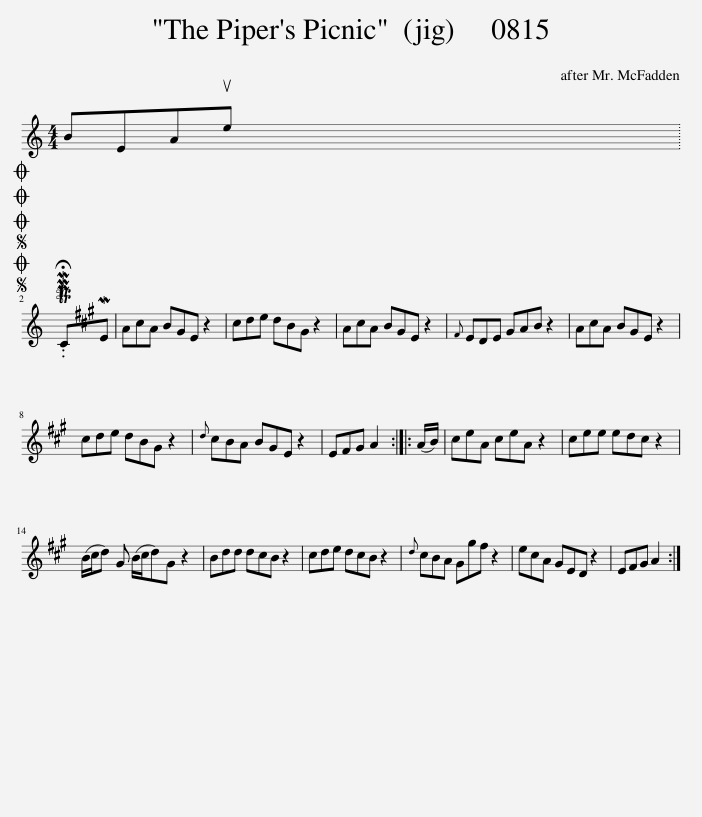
X:1
L:1/8
M:4/4
I:linebreak $
K:C
V:1 treble
V:1
 BEAue x2002 |$SOSOOO .!fermata!PMTCME | A^cA B^GE z2 | ^cde dB^G z2 | A^cA B^GE z2 | %5
{^F} EDE ^GAB z2 | A^cA B^GE z2 |$ ^cde dB^G z2 |{d} ^cBA B^GE z2 | E^F^G A2 :: %10
 (A/B/) | ^ceA ceA z2 | ^cee edc z2 |$ (B/^c/d) ^G (B/c/d)G z2 | Bdd d^cB z2 | %15
 ^cde dcB z2 |{d} ^cBA ^G^g^f z2 | e^cA ^GED z2 | E^F^G A2 :| %19
